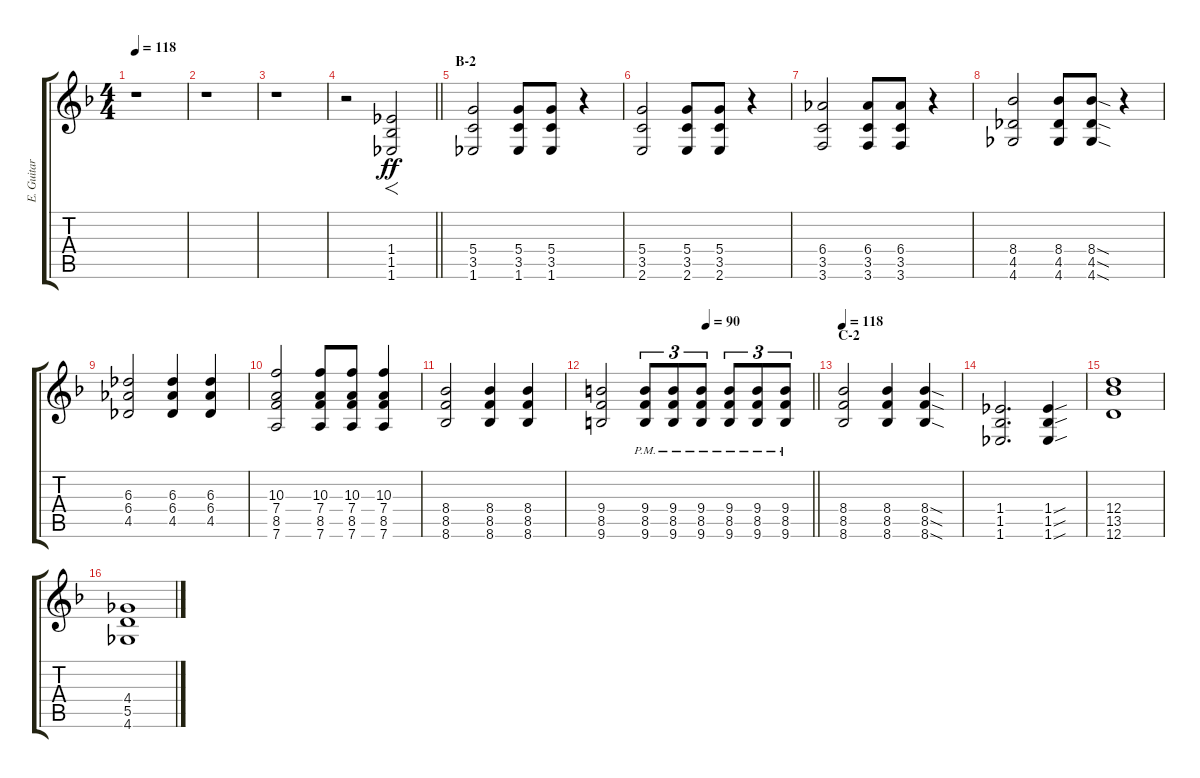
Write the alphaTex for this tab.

\track ("E. Guitar II" "E. Guitar ") {instrument electricguitarclean}
\staff {score tabs}
\tuning (E4 B3 G3 D3 A2 D2) {hide}
\ts (4 4)
\tempo 118
\clef g2
\ks f
r.1{dy f} |
r.1 |
r.1 |
\barLineRight lightlight
r.2 (1.4 1.5 1.6).2{f dy ff} |
\section ("" "B-2")
(5.4 3.5 1.6).2 (5.4 3.5 1.6).8 (5.4 3.5 1.6).8 r.4 |
(5.4 3.5 2.6).2 (5.4 3.5 2.6).8 (5.4 3.5 2.6).8 r.4 |
(6.4 3.5 3.6).2 (6.4 3.5 3.6).8 (6.4 3.5 3.6).8 r.4 |
(8.4 4.5 4.6).2 (8.4 4.5 4.6).8 (8.4{sod} 4.5{sod} 4.6{sod}).8 r.4 |
(6.3 6.4 4.5).2 (6.3 6.4 4.5).4 (6.3 6.4 4.5).4 |
(10.3 7.4 8.5 7.6).2 (10.3 7.4 8.5 7.6).8 (10.3 7.4 8.5 7.6).8 (10.3 7.4 8.5 7.6).4 |
(8.4 8.5 8.6).2 (8.4 8.5 8.6).4 (8.4 8.5 8.6).4 |
\tempo (90 0.5)
\barLineRight lightlight
(9.4 8.5 9.6).2 (9.4{pm} 8.5{pm} 9.6{pm}).8{tu (3 2)} (9.4{pm} 8.5{pm} 9.6{pm}).8{tu (3 2)} (9.4{pm} 8.5{pm} 9.6{pm}).8{tu (3 2)} (9.4{pm} 8.5{pm} 9.6{pm}).8{tu (3 2)} (9.4{pm} 8.5{pm} 9.6{pm}).8{tu (3 2)} (9.4{pm} 8.5{pm} 9.6{pm}).8{tu (3 2)} |
\section ("" "C-2")
\tempo 118
(8.4 8.5 8.6).2 (8.4 8.5 8.6).4 (8.4{sod} 8.5{sod} 8.6{sod}).4 |
(1.4 1.5 1.6).2{d} (1.4{sou} 1.5{sou} 1.6{sou}).4 |
(12.4 13.5 12.6).1 |
(4.4 5.5 4.6).1
